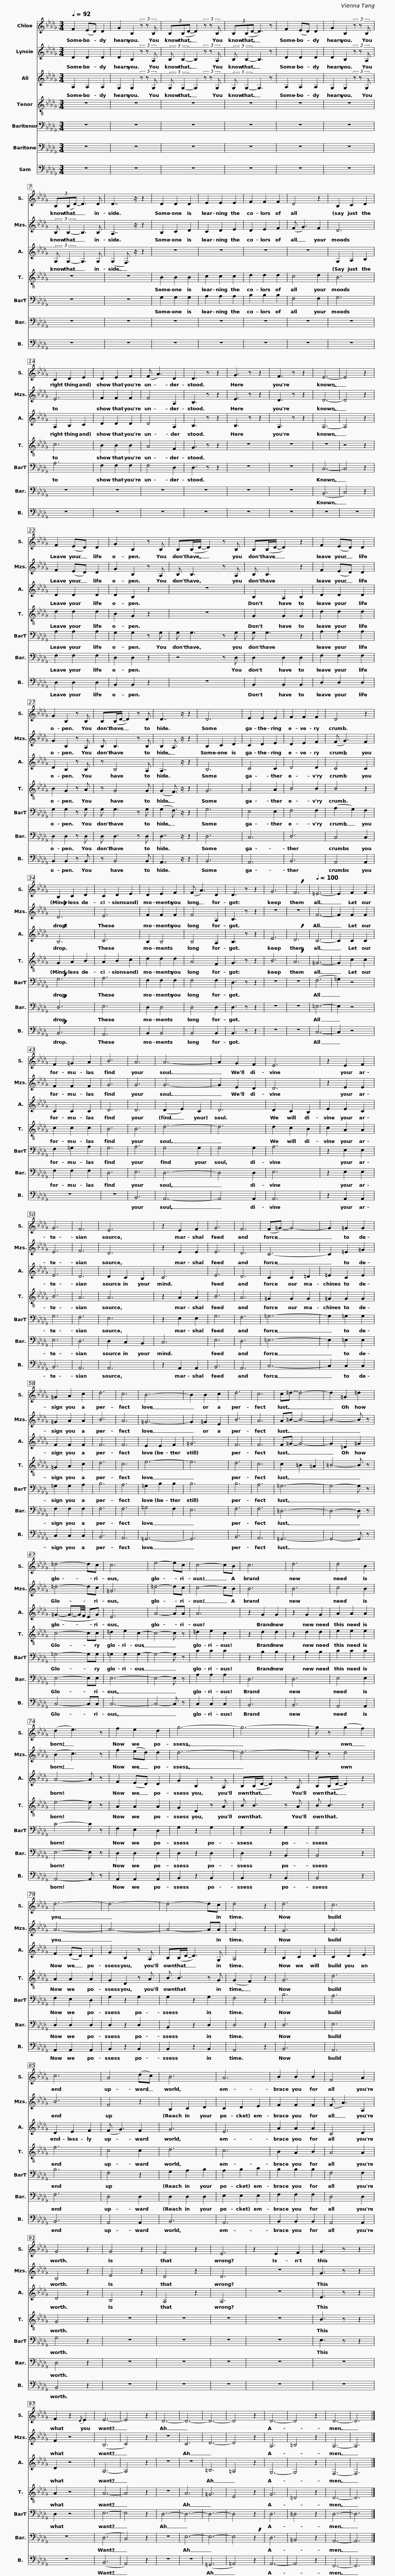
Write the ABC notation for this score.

X:1
%%score 1 2 3 4 5 6 7
L:1/8
Q:1/4=92
M:3/4
I:linebreak $
K:Db
V:1 treble
V:2 treble
V:3 treble
V:4 treble-8
V:5 bass
V:6 bass
V:7 bass
V:1
 F2 (ED) D2 | G2 B,2 (3z z B, | (3B,(B,D- D2) (3z z B, | (3B,(B,D- D3) z | F2 (ED) D2 | %5
 G2 B,2 (3z z B, |$ (3B,(B,D-) D3 D | D7/2 z/ z2 | D2 D2 D2 | E2 E2 E2 | %10
 F2 F2 F2 | D4 z2 | B,2 C2 D2 |$ C2 D2 E2 | D2 E2 F2 | %15
 (F A3) D2 | D3 z z2 | G3 z z2 | F3 z z2 | E6- | %20
 E4 z2 |$ F2 (ED) D2 | G2 B,2 z B, | B,(B,/D/- D2) z B, | B,(B,/D/- D2) z2 | %25
 F2 (ED) D2 | G2 B,2 z B, |$ B,(B,/D/- D2) z D | D7/2 z/ z2 | D6 | %30
 E2 E2 E2 | F2 F2 F2 | D4 z2 | B,2 C2 D2 |$ C2 D2 E2 | %35
 D2 E2 F2 | (F A3) D2 | D3 z z2 | G6 | !breath!F6 | %40
[Q:1/4=100] =E6- | E2 F2 F2 | F2 =G2 A2 | B6 | A6 |$ %45
 A6- | A2 G2 F2 | E6 | z2 E2 F2 | G6 | %50
 F6 | E6 | z2 E2 F2 | G6 | F6 |$ %55
 (F=G-) G4- | G2 =G2 G2 | =G2 A2 c2 | d6 | c6 | %60
 B6- | B2 B2 c2 | d6 | c6 | c=d- d4- |$ %65
 d2 =G2 =d2 | =d4- dc | c6 | e4- ec | c4- cB | %70
 c6 | d6 | d4 B2 |$ (d2 e3) z | f2 e2 d2 | %75
 g6- | g6- | g z (g2 f2) | d6- |$ d6- | %80
 d4- dc | d4 z2 | d6 | c6 | c6 | %85
 A4 (dc) |$ B6 | A6 | B2 B2 B2 | F4 A2 | %90
 G4 z2 | G4 z2 | F4 z2 | E6 | z2 E2 F2 | %95
 G3 z z2 |$ F2 z2{/D} E2 | E6- | E4 z2 | D6- | %100
 D6- | D6- | D4 z2 | D6- | D4 z2 | %105
 D6- | D6 |] %107
V:2
 D2 D2 D2 | D2 B,2 (3z z A, | (3:2:2B, B,2- B,2 (3z z A, | (3:2:2B, B,2- B,3 z | D2 D2 D2 | %5
 D2 B,2 (3z z A, |$ (3:2:2B, B,2- B,3 B, | A,7/2 z/ z2 | B,2 C2 D2 | C2 D2 E2 | %10
 D2 E2 F2 | (F G3) F2 | D6 |$ E6 | F2 F2 F2 | %15
 F4 A,2 | B,3 z z2 | E3 z z2 | D3 z z2 | D6- | %20
 D4 z2 |$ F2 (ED) D2 | G2 B,2 z A, | B, B,3 z A, | B, B,3 z2 | %25
 F2 (ED) D2 | G2 B,2 z A, |$ B, B,3 z B, | B,2 A,3/2 z/ z2 | B,2 C2 D2 | %30
 C2 D2 E2 | D2 E2 F2 | (F G3) F2 | !breath!D6 |$ E6 | %35
 F2 F2 F2 | F4 A,2 | B,3 z z2 | z6 | z6 | %40
 F6- | F2 F2 F2 | F2 F2 F2 | G6 | G6 |$ %45
 G6- | G2 E2 D2 | D6 | z2 E2 E2 | E6 | %50
 F6 | D6 | z2 E2 E2 | E6 | D6 |$ %55
 C6- | C2 =E2 =G2 | =G2 A2 A2 | B6 | A6 | %60
 =G6- | G2 =G2 E2 | B6 | A6 | A=B- B4- |$ %65
 B4- B z | =d4- dc | =G6 | =d4- dc | c4- cB | %70
 B6 | B6 | c4 B2 |$ (B2 c3) z | f2 (ed) d2 | %75
 d6- | d6- | d z d4 | A6- |$ A6- | %80
 A4- AA | A4 z2 | G6 | A6 | B6 | %85
 F4 z2 |$ B,2 C2 D2 | C2 D2 E2 | F2 F2 F2 | (F A3) A,2 | %90
 B,4 z2 | E4 z2 | D4 z2 | D6 | z6 | %95
 G3 z z2 |$ F2 z4 | (B,6 | C4) z2 | z6 | %100
 C6 | D6- | D4 z2 | A,6 | =B,4 z2 | %105
 A,6- | A,6 |] %107
V:3
 A,2 A,2 A,2 | G,2 G,2 (3z z G, | (3:2:2G, G,2- G,2 (3z z G, | (3:2:2G, G,2- G,3 z | A,2 A,2 A,2 | %5
 G,2 G,2 (3z z G, |$ (3:2:2G, G,2- G,3 G, | (G,2 F,3/2) z/ z2 | z6 | z6 | %10
 z6 | z6 | G,2 A,2 B,2 |$ A,2 B,2 C2 | D2 D2 D2 | %15
 D4 A,2 | B,3 z z2 | B,3 z z2 | A,3 z z2 | A,6- | %20
 A,4 z2 |$ D2 D2 D2 | D2 B,2 z2 | z6 | B,2 A,2 B,2 | %25
 D2 D2 D2 | D2 B,2 z B, |$ z B,4 A, | A,7/2 z/ z2 | B,6 | %30
 C4 C2 | D4 D2 | C4 C2 | !breath!B,6 |$ C6 | %35
 B,2 B,4 | B,4 A,2 | B,3 z z2 | E6 | !breath!D6 | %40
 C6- | C2 C2 C2 | C2 C2 C2 | D6 | D6 |$ %45
 (D2 E2) C2 | D6 | D2 C2 B,2 | E2 E2 C2 | E6 | %50
 D6 | D2 C2 B,2 | C6 | E6 | D6 |$ %55
 C2 C2 =D2 | =E2 C2 E2 | F2 F2 F2 | F6 | F6 | %60
 E2 E2 F2 | =G6 | F6 | F6 | F=G- G4- |$ %65
 G2 =D2 =G2 | (=G2- G3/2-G/4F/4 EG) | E6 | A4- AA | A6 | %70
 z2 G2 G2 | z2 G2 G2 | A2 A2 A2 |$ A4- A z | F2 (ED) D2 | %75
 G2 B,2 z A, | B,(B,/D/- D2) z A, | B,(B,/D/- D2) z2 | F2 (ED) D2 |$ G2 B,2 z A, | %80
 B,(B,/D/- D3) G, | A,4 z2 | B,2 C2 D2 | C2 D2 E2 | D2 E2 F2 | %85
 (F G3) F2 |$ G6 | E6 | A2 A2 A2 | C4 D2 | %90
 D4 z2 | B,4 z2 | A,4 z2 | A,6 | z6 | %95
 E3 z z2 |$ D2 z4 | A,6- | A,4 z2 | z6 | %100
 z6 | =B,6 | =A,4 z2 | G,6- | G,4 z2 | %105
 F,6- | F,6 |] %107
V:4
 z6 | z6 | z6 | z6 | z6 | %5
 z6 |$ z6 | z6 | B2 B2 B2 | c2 c2 c2 | %10
 d2 d2 d2 | c4 d2 | B6 |$ c6 | B2 B2 B2 | %15
 A4 F2 | G3 z z2 | z6 | z6 | z6 | %20
 z4 z2 |$ d2 d2 d2 | B2 G2 z2 | z6 | G2 G2 G2 | %25
 d2 d2 d2 | B2 G2 z A |$ z G4 G | (G2 F3/2) z/ z2 | G6 | %30
 A4 A2 | B4 B2 | B4 z2 | G2 A2 B2 |$ A2 B2 c2 | %35
 d2 d2 d2 | A4 F2 | G3 z z2 | B6 | !breath!A6 | %40
 =G6- | G2 c2 c2 | c2 c2 c2 | B6 | B6 |$ %45
 d6- | d6 | d2 c2 B2 | c2 A2 A2 | B6 | %50
 A6 | A6 | z2 A2 A2 | B6 | A6 |$ %55
 =G2 G2 G2 | =G2 G2 G2 | =G2 A2 c2 | d6 | c6 | %60
 e6- | e6 | d6 | c6 | c2 =B2 =A2 |$ %65
 =B4- B z | c4- cc | =d2 e2 c2- | c4- c z | =d2 e2 c2 | %70
 z2 d2 d2 | z2 d2 d2 | e2 e2 e2 |$ e4- e z | A2 A2 A2 | %75
 G2 D2 z A | B B3 z A | B B3 z2 | A2 A2 A2 |$ G2 D2 z A | %80
 B B3 z G | (G2 F2) z2 | G6 | d6 | f6 | %85
 c4 c2 |$ d6 | c6 | B2 A2 B2 | A4 A2 | %90
 G4 z2 | z6 | z6 | z6 | z6 | %95
 B3 z z2 |$ A2 z4 | A6- | A4 z2 | z6 | %100
 A6 | =G6 | E4 z2 | G6 | =D4 z2 | %105
 D6- | D6 |] %107
V:5
 z6 | z6 | z6 | z6 | z6 | %5
 z6 |$ z6 | z6 | G,2 G,2 G,2 | A,2 A,2 A,2 | %10
 B,2 B,2 B,2 | F,4 F,2 | G,6 |$ A,6 | F,2 F,2 F,2 | %15
 F,4 D,2 | D,3 z z2 | z6 | z6 | C,6- | %20
 C,4 z2 |$ A,2 A,2 A,2 | G,2 G,2 z G, | G, G,3 z G, | G, G,3 z2 | %25
 A,2 A,2 A,2 | G,2 G,2 z G, |$ G, G,3 z G, | (G,2 F,3/2) z/ z2 | G,6 | %30
 E,4 E,2 | F,4 F,2 | (A,2 G,2) F,2 | !breath!G,6 |$ A,6 | %35
 F,2 F,2 F,2 | F,4 F,2 | D,3 z z2 | z6 | z6 | %40
 (F,6 | =G,2) z4 | F,2 =G,2 A,2 | G,6 | A,6 |$ %45
 G,4 G,2 | G,4 G,2 | A,6 | z2 E,2 E,2 | G,6 | %50
 F,6 | E,6 | z2 E,2 E,2 | G,6 | F,6 |$ %55
 =G,6- | G,2 =G,2 G,2 | =G,2 G,2 A,2 | B,6 | A,6 | %60
 =G,2 B,2 B,2 | B,6 | B,6 | A,6 | =G,6- |$ %65
 G,4- G, z | =G,4- G,G, | =G,2 G,2 G,2- | G,4- G, z | C2 C2 C2 | %70
 z2 B,2 B,2 | z2 B,2 B,2 | C2 C2 C2 |$ C4- C z | F,2 E,2 D,2 | %75
 G,2 z2 G,2 | G,2 z2 G,2 | G,4 z2 | F,2 E,2 D,2 |$ G,2 z2 G,2 | %80
 G,2 z2 G,2 | F,4 z2 | B,6 | A,6 | B,6 | %85
 F,4 z2 |$ G,2 A,2 B,2 | A,2 B,2 C2 | B,2 B,2 B,2 | F,4 F,2 | %90
 G,4 z2 | z6 | z6 | z6 | z6 | %95
 E,3 z z2 |$ D,2 z4 | E,6- | E,4 z2 | D,6- | %100
 D,6- | D,6- | D,4 z2 | D,6 | =D,4 z2 | %105
 D,6- | D,6 |] %107
V:6
 z6 | z6 | z6 | z6 | z6 | %5
 z6 |$ z6 | z6 | z6 | z6 | %10
 z6 | z6 | z6 |$ z6 | z6 | %15
 z6 | z6 | z6 | z6 | (B,,6 | %20
 C,4) z2 |$ F,2 F,2 F,2 | D,2 D,2 z2 | z4 z D, | D,2 D,2 D,2 | %25
 F,2 F,2 F,2 | D,2 D,2 z D, |$ D, D,3 z D, | D,7/2 z/ z2 | D,6 | %30
 C,6 | D,6 | C,4 C,2 | !breath!D,6 |$ E,6 | %35
 D,2 D,4 | D,4 D,2 | D,3 z z2 | z6 | z6 | %40
 =E,6- | E,2 z4 | F,2 F,2 F,2 | D,6 | E,6 |$ %45
 D,6- | D,4 D,2 | E,6 | z2 E,2 E,2 | E,6 | %50
 D,6 | D,2 C,2 B,,2 | C,6 | E,6 | D,6 |$ %55
 =E,6- | E,2 =E,2 E,2 | F,2 F,2 F,2 | F,6 | F,6 | %60
 =G,4 F,2 | E,6 | F,6 | F,6 | =D,6- |$ %65
 D,4- D, z | E,4- E,E, | E,6- | E,4- E, z | A,2 A,2 A,2 | %70
 D,6 | D,6 | E,4 E,2 |$ E,4- E, z | D,2 D,2 D,2 | %75
 D,2 z2 D,2 | D,2 z2 B,,2 | B,,4 z2 | D,2 D,2 D,2 |$ D,2 z2 D,2 | %80
 B,,2 z2 D,2 | D,4 z2 | D,6 | E,6 | F,6 | %85
 D,4 D,2 |$ D,2 D,2 D,2 | E,2 E,2 E,2 | F,2 F,2 F,2 | D,4 D,2 | %90
 D,4 z2 | z6 | z6 | z6 | z6 | %95
 z6 |$ z6 | (D,6 | C,4) z2 | z6 | %100
 E,6- | E,6- | E,4 !breath!z2 | D,6 | =B,,4 z2 | %105
 A,,6- | A,,6 |] %107
V:7
 z6 | z6 | z6 | z6 | z6 | %5
 z6 |$ z6 | z6 | z6 | z6 | %10
 z6 | z6 | z6 |$ z6 | z6 | %15
 z6 | z6 | z6 | z6 | z6 | %20
 z6 |$ D,2 D,2 D,2 | B,,2 B,,2 z2 | z6 | B,,2 B,,2 B,,2 | %25
 D,2 D,2 D,2 | B,,2 B,,2 z B,, |$ z B,,4 B,, | A,,7/2 z/ z2 | B,,6 | %30
 A,,6 | B,,6 | A,,4 A,,2 | !breath!B,,6 |$ A,,6 | %35
 B,,2 B,,4 | B,,4 B,,2 | B,,3 z z2 | z6 | z6 | %40
 C,6- | C,2 z4 | z6 | z6 | B,,6 |$ %45
 A,,6- | A,,4 A,,2 | A,,6 | z2 A,,2 A,,2 | B,,6 | %50
 A,,6 | A,,6 | z2 A,,2 A,,2 | B,,6 | A,,6 |$ %55
 C,6- | C,2 C,2 C,2 | C,2 C,2 C,2 | B,,6 | A,,6 | %60
 =G,,6- | G,,6 | B,,6 | A,,6 | =G,,6- |$ %65
 G,,4- G,, z | C,4- C,C, | C,6- | C,4- C, z | C,2 C,2 C,2 | %70
 B,,6 | B,,6 | A,,4 A,,2 |$ A,,4- A,, z | A,,2 A,,2 A,,2 | %75
 B,,2 z2 B,,2 | B,,2 z2 B,,2 | B,,4 z2 | A,,2 A,,2 A,,2 |$ B,,2 z2 B,,2 | %80
 B,,2 z2 B,,2 | A,,4 z2 | B,,6 | A,,6 | B,,6 | %85
 A,,4 A,,2 |$ B,,6 | A,,6 | B,,2 B,,2 B,,2 | A,,4 A,,2 | %90
 B,,4 z2 | z6 | z6 | z6 | z6 | %95
 z6 |$ z6 | (B,,6 | A,,4) z2 | z6 | %100
 z6 | (=G,,6 | =A,,4) z2 | A,,6- | A,,4 z2 | %105
 F,,6- | F,,6 |] %107
